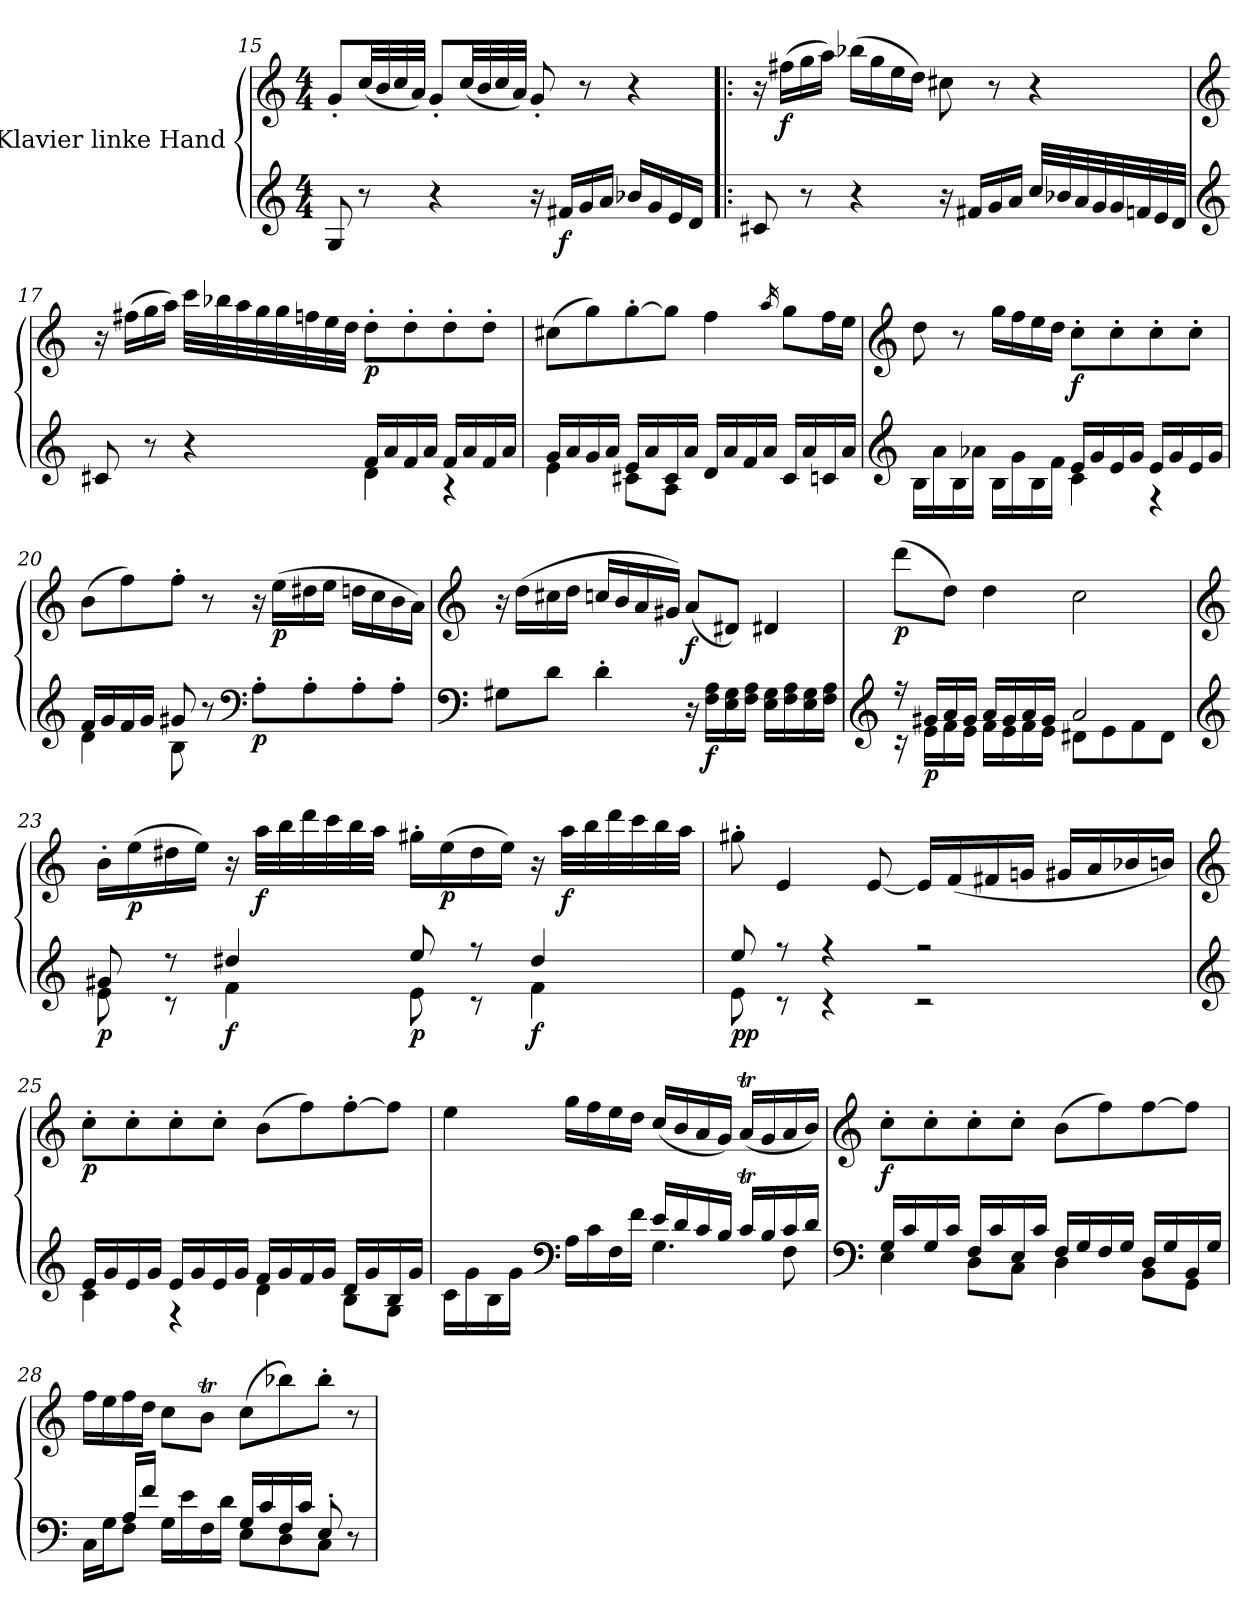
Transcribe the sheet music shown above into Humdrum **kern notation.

**kern	**kern	**dynam
*part1	*part1	*part1
*staff2	*staff1	*staff1/2
*I"Klavier linke Hand	*	*
!!LO:LB:g=z
*clefG2	*clefG2	*
*k[]	*k[]	*
*M4/4	*M4/4	*
=15	=15	=15
8G/	8g'/L	.
8r	(32cc/LL	.
.	32b/	.
.	32cc/	.
.	32a/JJJ)	.
4r	8g'/L	.
.	(32cc/LL	.
.	32b/	.
.	32cc/	.
.	32a/JJJ)	.
16r	8g'/	.
!	!	!LO:DY:b=2
16f#X/LL	.	f
16g/	8r	.
16a/JJ	.	.
16b-X/LL	4r	.
16g/	.	.
16e/	.	.
16d/JJ	.	.
!!LO:LB:g=z
=16!|:	=16!|:	=16!|:
8c#X/	16r	.
!	!	!LO:DY:b
.	(16ff#X\LL	f
8r	16gg\	.
.	16aa\JJ)	.
4r	(16bb-X\LL	.
.	16gg\	.
.	16ee\	.
.	16dd\JJ)	.
16r	8cc#X\	.
16f#X/LL	.	.
16g/	8r	.
16a/JJ	.	.
32cc/LLL	4r	.
32b-X/	.	.
32a/	.	.
32g/	.	.
32g/	.	.
32fn/	.	.
32e/	.	.
32d/JJJ	.	.
!!LO:LB:g=z
=17	=17	=17
*clefG2	*clefG2	*
*^	*	*
8c#X/	2ryy	16r	.
.	.	(16ff#X\LL	.
8r	.	16gg\	.
.	.	16aa\JJ)	.
4r	.	32ccc\LLL	.
.	.	32bb-X\	.
.	.	32aa\	.
.	.	32gg\	.
.	.	32gg\	.
.	.	32ffn\	.
.	.	32ee\	.
.	.	32dd\JJJ	.
!	!	!	!LO:DY:b
16f/LL	4d\	8dd'\L	p
16a/	.	.	.
16f/	.	8dd'\	.
16a/JJ	.	.	.
16f/LL	4r	8dd'\	.
16a/	.	.	.
16f/	.	8dd'\J	.
16a/JJ	.	.	.
!!LO:PB:g=z
=18	=18	=18	=18
16g/LL	4e\	(8cc#X\L	.
16a/	.	.	.
16g/	.	8gg\)	.
16a/JJ	.	.	.
16e/LL	8c#X\L	[8gg'\	.
16a/	.	.	.
16c#/	8A\J	8gg\J]	.
16a/JJ	.	.	.
16d/LL	2ryy	4ff\	.
16a/	.	.	.
16f/	.	.	.
16a/JJ	.	.	.
.	.	16qaa/	.
16c#/LL	.	8gg\L	.
16a/	.	.	.
16cn/	.	16ff\L	.
16a/JJ	.	16ee\JJ	.
!!LO:LB:g=z
=19	=19	=19	=19
*clefG2	*	*clefG2	*
4ryy	16B\LL	8dd\	.
.	16a\	.	.
.	16B\	8r	.
.	16a-X\JJ	.	.
4ryy	16B\LL	16gg\LL	.
.	16g\	16ff\	.
.	16B\	16ee\	.
.	16f\JJ	16dd\JJ	.
!	!	!	!LO:DY:b
16e/LL	4c\	8cc'\L	f
16g/	.	.	.
16e/	.	8cc'\	.
16g/JJ	.	.	.
16e/LL	4r	8cc'\	.
16g/	.	.	.
16e/	.	8cc'\J	.
16g/JJ	.	.	.
=20	=20	=20	=20
16f/LL	4d\	(8b\L	.
16g/	.	.	.
16f/	.	8ff\)	.
16g/JJ	.	.	.
8g#X/	8B\	8ff'\J	.
8r	2ryy	8r	.
*clefF4	*	*	*
!	!	!	!LO:DY:b=2
8A'\L	.	16r	p
!	!	!	!LO:DY:b
.	.	(16ee\LL	p
8A'\	.	16dd#X\	.
.	.	16ee\JJ	.
8A'\	.	16ddn\LL	.
.	.	16cc\	.
8A'\J	8ryy	16b\	.
.	.	16a\JJ)	.
*v	*v	*	*
!!LO:LB:g=z
=21	=21	=21
*clefF4	*clefG2	*
8G#X\L	16r	.
.	(16dd\LL	.
8d\J	16cc#X\	.
.	16dd\JJ	.
4d'\	16ccn/LL	.
.	16b/	.
.	16a/	.
.	16g#X/JJ)	.
!	!	!LO:DY:b
16r	(8a/L	f
!	!	!LO:DY:b=2
16F\ 16A\LL	.	f
16E\ 16G#\	8d#X/J)	.
16F\ 16A\JJ	.	.
16E\ 16G#\LL	4d#X/	.
16F\ 16A\	.	.
16E\ 16G#\	.	.
16F\ 16A\JJ	.	.
=22	=22	=22
*clefG2	*	*
*^	*	*
!	!	!	!LO:DY:b
16r	16r	(8ddd\L	p
!	!	!	!LO:DY:b=2
16g#X/LL	16e\LL	.	p
16a/	16f\	8dd\J)	.
16g#/JJ	16e\JJ	.	.
16a/LL	16f\LL	4dd\	.
16g#/	16e\	.	.
16a/	16f\	.	.
16g#/JJ	16e\JJ	.	.
2a/	8d#X\L	2cc\	.
.	8e\	.	.
.	8f\	.	.
.	8d#\J	.	.
!!LO:LB:g=z
=23	=23	=23	=23
*clefG2	*	*clefG2	*
!	!	!	!LO:DY:b=2
8g#X/	8e\	16b'\LL	p
!	!	!	!LO:DY:b
.	.	(16ee\	p
8r	8r	16dd#X\	.
.	.	16ee\JJ)	.
!	!	!	!LO:DY:b=2
4dd#X/	4f\	16r	f
!	!	!	!LO:DY:b
.	.	32aa\LLL	f
.	.	32bb\	.
.	.	32ddd\	.
.	.	32ccc\	.
.	.	32bb\	.
.	.	32aa\JJJ	.
!	!	!	!LO:DY:b=2
8ee/	8e\	16gg#X'\LL	p
!	!	!	!LO:DY:b
.	.	(16ee\	p
8r	8r	16dd#\	.
.	.	16ee\JJ)	.
!	!	!	!LO:DY:b=2
4dd#/	4f\	16r	f
!	!	!	!LO:DY:b
.	.	32aa\LLL	f
.	.	32bb\	.
.	.	32ddd\	.
.	.	32ccc\	.
.	.	32bb\	.
.	.	32aa\JJJ	.
!!LO:LB:g=z
=24	=24	=24	=24
!	!	!	!LO:DY:b=2
!	!	!	!LO:DY:n=1:b
8ee/	8e\	8gg#X'\	p p
8r	8r	4e/	.
4r	4r	.	.
.	.	[8e/	.
2r	2r	16e/LL]	.
.	.	(16f/	.
.	.	16f#X/	.
.	.	16gn/JJ	.
.	.	16g#X/LL	.
.	.	16a/	.
.	.	16b-X/	.
.	.	16bn/JJ)	.
!!LO:LB:g=z
=25	=25	=25	=25
*clefG2	*	*clefG2	*
!	!	!	!LO:DY:b
16e/LL	4c\	8cc'\L	p
16g/	.	.	.
16e/	.	8cc'\	.
16g/JJ	.	.	.
16e/LL	4r	8cc'\	.
16g/	.	.	.
16e/	.	8cc'\J	.
16g/JJ	.	.	.
16f/LL	4d\	(8b\L	.
16g/	.	.	.
16f/	.	8ff\)	.
16g/JJ	.	.	.
16d/LL	8B\L	[8ff'\	.
16g/	.	.	.
16B/	8G\J	8ff\J]	.
16g/JJ	.	.	.
!!LO:PB:g=z
=26	=26	=26	=26
4ryy	16c\LL	4ee\	.
.	16g\	.	.
.	16B\	.	.
.	16g\JJ	.	.
*clefF4	*	*	*
16A\LL	4ryy	16gg\LL	.
16c\	.	16ff\	.
16F\	.	16ee\	.
16f\JJ	.	16dd\JJ	.
16e/LL	4.G\	(16cc/LL	.
16d/	.	16b/	.
16c/	.	16a/	.
16B/JJ	.	16g/JJ)	.
16cT/LL	.	(16aT/LL	.
16B/	.	16g/	.
16c/	8F\	16a/	.
16d/JJ	.	16b/JJ)	.
!!LO:LB:g=z
=27	=27	=27	=27
*clefF4	*	*clefG2	*
!	!	!	!LO:DY:b
16G/LL	4E\	8cc'\L	f
16c/	.	.	.
16G/	.	8cc'\	.
16c/JJ	.	.	.
16F/LL	8D\L	8cc'\	.
16c/	.	.	.
16E/	8C\J	8cc'\J	.
16c/JJ	.	.	.
16F/LL	4D\	(8b\L	.
16G/	.	.	.
16F/	.	8ff\)	.
16G/JJ	.	.	.
16D/LL	8BB\L	[8ff\	.
16G/	.	.	.
16BB/	8GG\J	8ff\J]	.
16G/JJ	.	.	.
=28	=28	=28	=28
8ryy	16C\LL	16ff\LL	.
.	16G\J	16ee\	.
16A/LL	8F\J	16ff\	.
16f/JJ	.	16dd\JJ	.
16G\LL	4ryy	8cc\L	.
16e\	.	.	.
16F\	.	8bt\J	.
16d\JJ	.	.	.
16G/LL	8E\L	(8cc\L	.
16c/	.	.	.
16F/	8D\	8bb-X\)	.
16c/JJ	.	.	.
8E'/	8C\J	8bb-'\J	.
8r	8ryy	8r	.
*v	*v	*	*
=	=	=
*-	*-	*-
